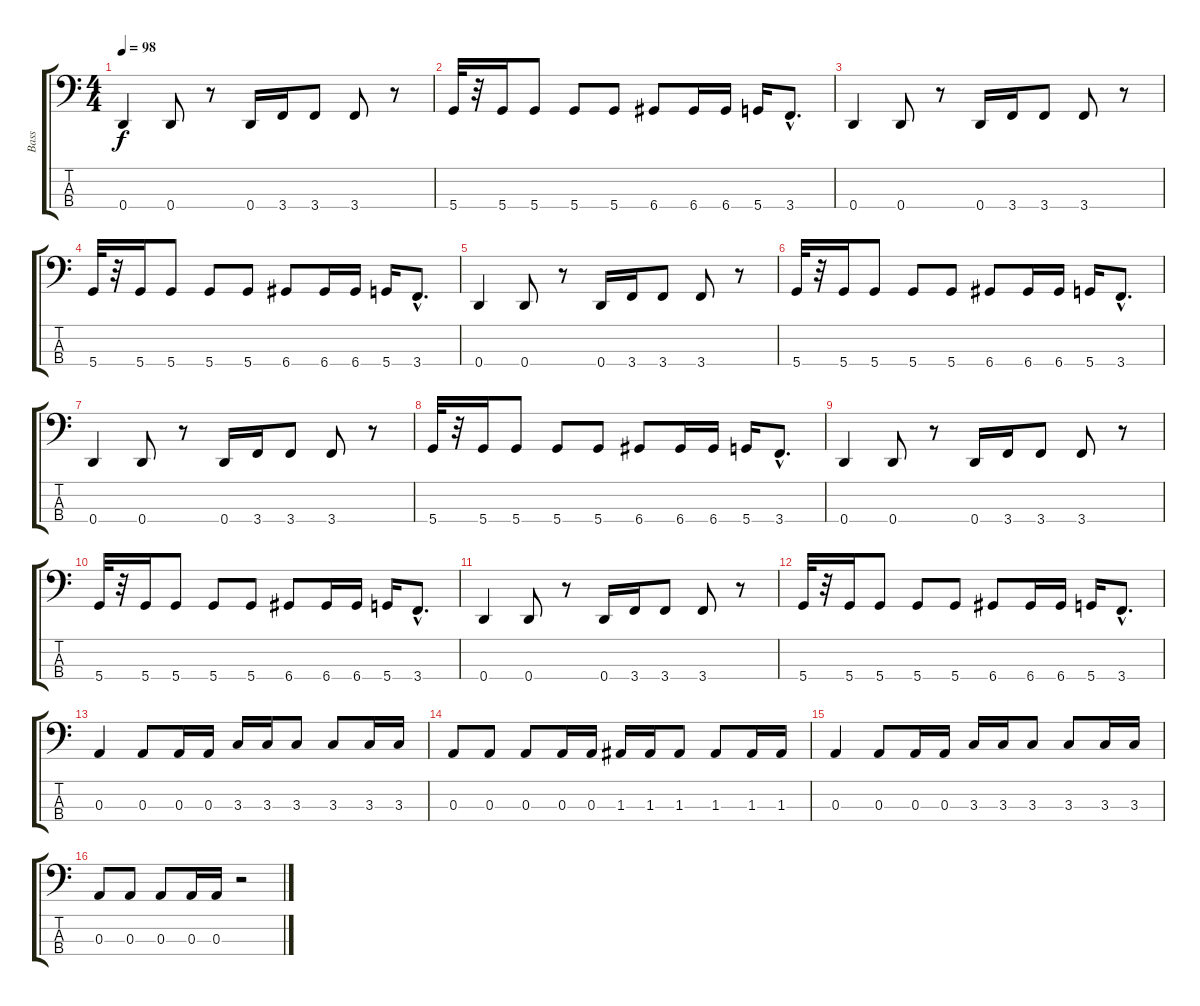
\track ("Bass" "Bass") {instrument electricbassfinger}
\staff {score tabs}
\tuning (G2 D2 A1 D1) {hide}
\ts (4 4)
\tempo 98
\clef f4
\ks c
0.4.4{dy f} 0.4.8 r.8 0.4.16 3.4.16 3.4.8 3.4.8 r.8 |
5.4.32 r.32 5.4.16 5.4.8 5.4.8 5.4.8 6.4.8 6.4.16 6.4.16 5.4.16 3.4{hac}.8{d} |
0.4.4 0.4.8 r.8 0.4.16 3.4.16 3.4.8 3.4.8 r.8 |
5.4.32 r.32 5.4.16 5.4.8 5.4.8 5.4.8 6.4.8 6.4.16 6.4.16 5.4.16 3.4{hac}.8{d} |
0.4.4 0.4.8 r.8 0.4.16 3.4.16 3.4.8 3.4.8 r.8 |
5.4.32 r.32 5.4.16 5.4.8 5.4.8 5.4.8 6.4.8 6.4.16 6.4.16 5.4.16 3.4{hac}.8{d} |
0.4.4 0.4.8 r.8 0.4.16 3.4.16 3.4.8 3.4.8 r.8 |
5.4.32 r.32 5.4.16 5.4.8 5.4.8 5.4.8 6.4.8 6.4.16 6.4.16 5.4.16 3.4{hac}.8{d} |
0.4.4 0.4.8 r.8 0.4.16 3.4.16 3.4.8 3.4.8 r.8 |
5.4.32 r.32 5.4.16 5.4.8 5.4.8 5.4.8 6.4.8 6.4.16 6.4.16 5.4.16 3.4{hac}.8{d} |
0.4.4 0.4.8 r.8 0.4.16 3.4.16 3.4.8 3.4.8 r.8 |
5.4.32 r.32 5.4.16 5.4.8 5.4.8 5.4.8 6.4.8 6.4.16 6.4.16 5.4.16 3.4{hac}.8{d} |
0.3.4 0.3.8 0.3.16 0.3.16 3.3.16 3.3.16 3.3.8 3.3.8 3.3.16 3.3.16 |
0.3.8 0.3.8 0.3.8 0.3.16 0.3.16 1.3.16 1.3.16 1.3.8 1.3.8 1.3.16 1.3.16 |
0.3.4 0.3.8 0.3.16 0.3.16 3.3.16 3.3.16 3.3.8 3.3.8 3.3.16 3.3.16 |
0.3.8 0.3.8 0.3.8 0.3.16 0.3.16 r.2
